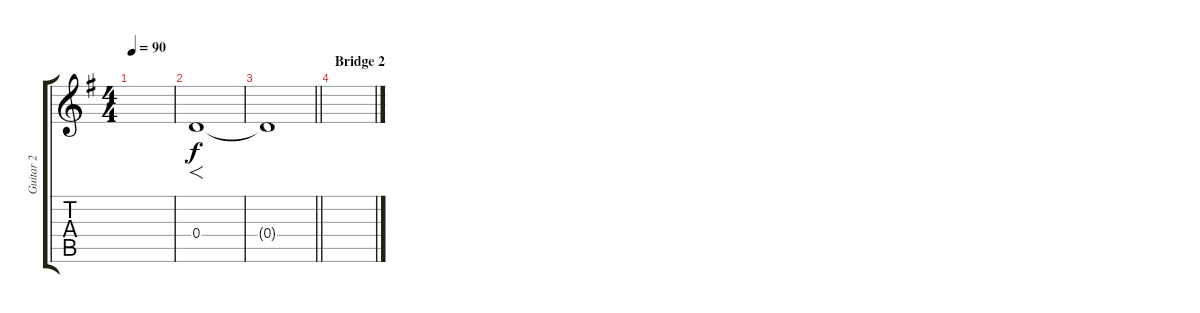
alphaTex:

\track ("Guitar 2" "Guitar 2") {instrument distortionguitar}
\staff {score tabs}
\tuning (E4 B3 G3 D3 A2 D2) {hide}
\ts (4 4)
\tempo 90
\clef g2
\ks eminor
|
0.4.1{f volume 8} |
\barLineRight lightlight
0.4{t}.1 |
\section ("" "Bridge 2")
